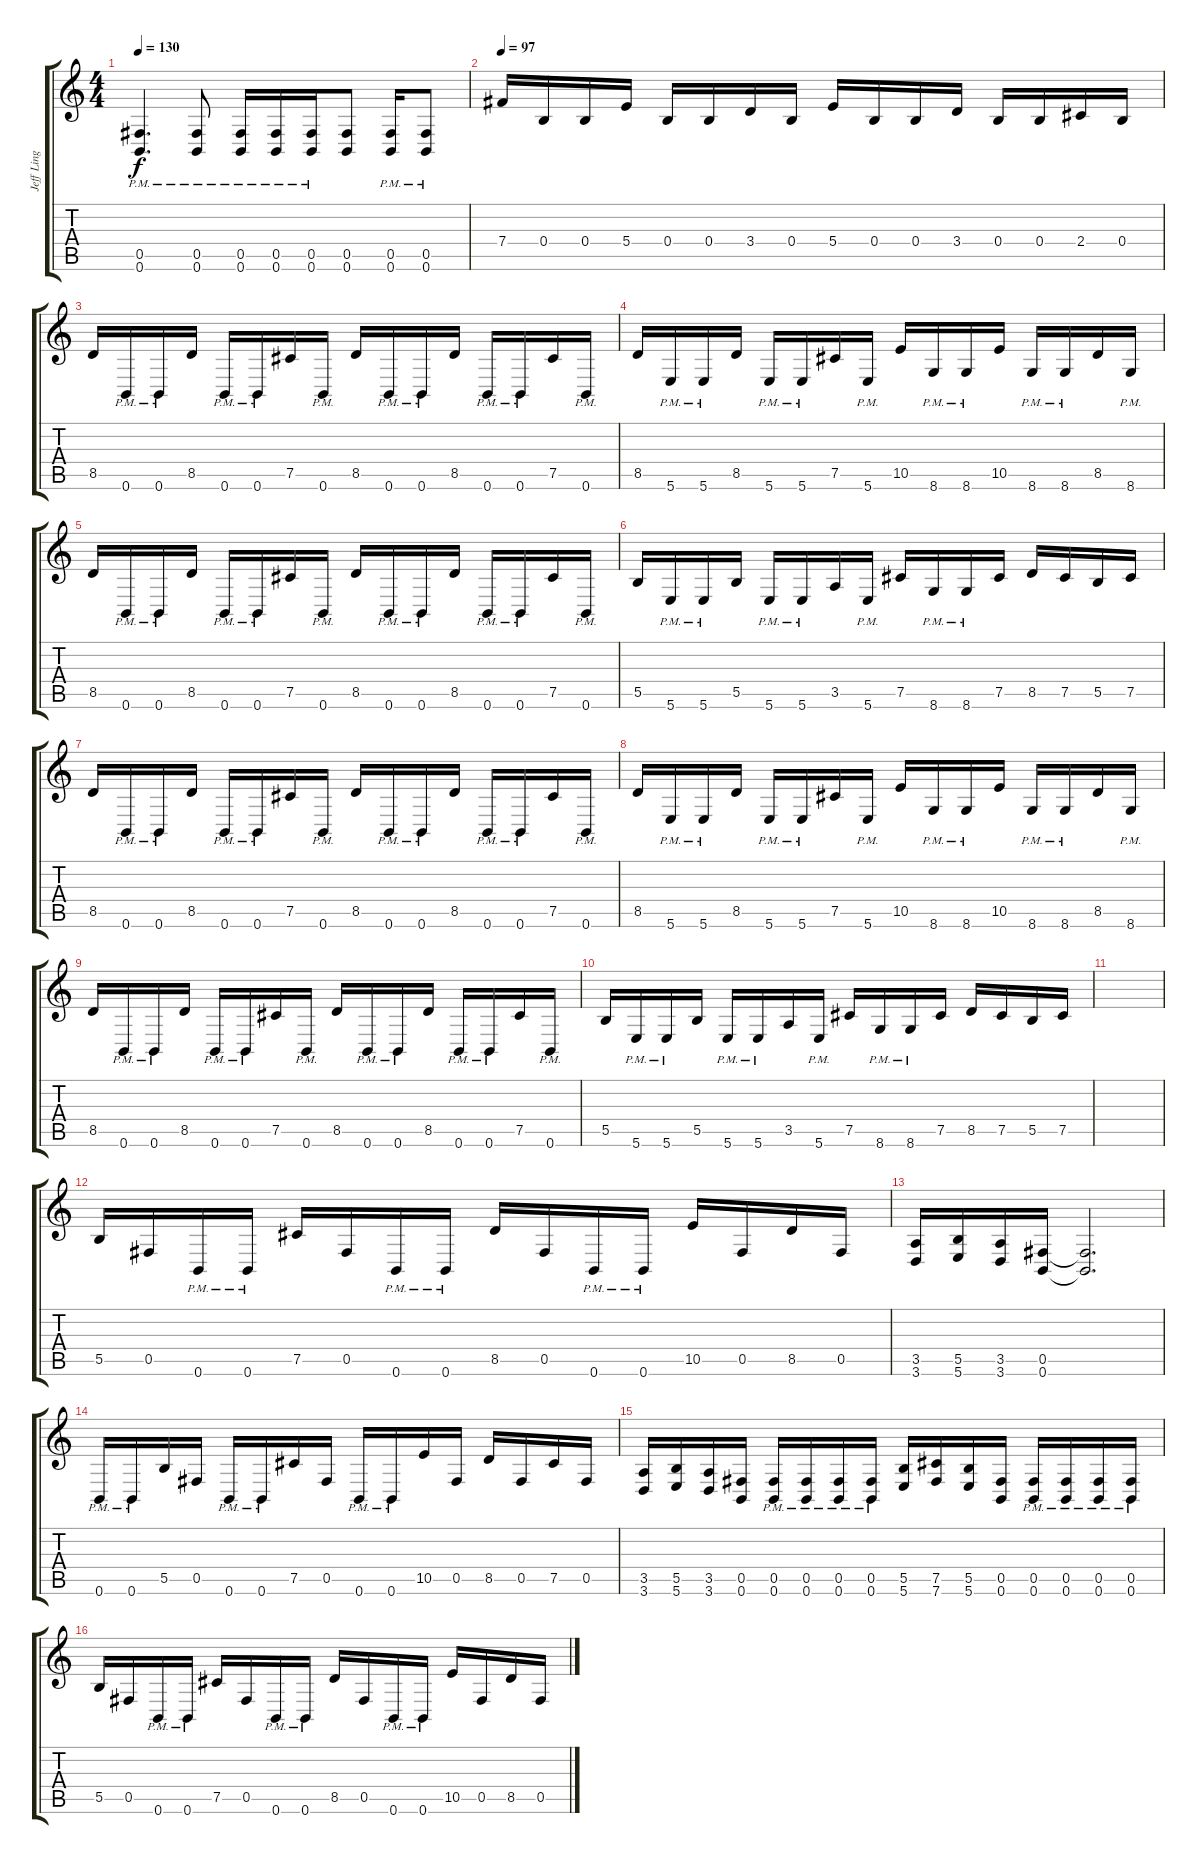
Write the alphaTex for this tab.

\track ("Jeff Ling" "Jeff Ling") {instrument distortionguitar}
\staff {score tabs}
\tuning (Db4 Ab3 E3 B2 Gb2 B1) {hide}
\ts (4 4)
\tempo 130
\clef g2
\ks c
(0.5{pm} 0.6{pm}).4{d dy f} (0.5{pm} 0.6{pm}).8 (0.5{pm} 0.6{pm}).16 (0.5{pm} 0.6{pm}).16 (0.5{pm} 0.6{pm}).16 (0.5 0.6).8 (0.5{pm} 0.6{pm}).16 (0.5{pm} 0.6{pm}).8 |
\tempo 97
7.4.16 0.4.16 0.4.16 5.4.16 0.4.16 0.4.16 3.4.16 0.4.16 5.4.16 0.4.16 0.4.16 3.4.16 0.4.16 0.4.16 2.4.16 0.4.16 |
8.5.16 0.6{pm}.16 0.6{pm}.16 8.5.16 0.6{pm}.16 0.6{pm}.16 7.5.16 0.6{pm}.16 8.5.16 0.6{pm}.16 0.6{pm}.16 8.5.16 0.6{pm}.16 0.6{pm}.16 7.5.16 0.6{pm}.16 |
8.5.16 5.6{pm}.16 5.6{pm}.16 8.5.16 5.6{pm}.16 5.6{pm}.16 7.5.16 5.6{pm}.16 10.5.16 8.6{pm}.16 8.6{pm}.16 10.5.16 8.6{pm}.16 8.6{pm}.16 8.5.16 8.6{pm}.16 |
8.5.16 0.6{pm}.16 0.6{pm}.16 8.5.16 0.6{pm}.16 0.6{pm}.16 7.5.16 0.6{pm}.16 8.5.16 0.6{pm}.16 0.6{pm}.16 8.5.16 0.6{pm}.16 0.6{pm}.16 7.5.16 0.6{pm}.16 |
5.5.16 5.6{pm}.16 5.6{pm}.16 5.5.16 5.6{pm}.16 5.6{pm}.16 3.5.16 5.6{pm}.16 7.5.16 8.6{pm}.16 8.6{pm}.16 7.5.16 8.5.16 7.5.16 5.5.16 7.5.16 |
8.5.16 0.6{pm}.16 0.6{pm}.16 8.5.16 0.6{pm}.16 0.6{pm}.16 7.5.16 0.6{pm}.16 8.5.16 0.6{pm}.16 0.6{pm}.16 8.5.16 0.6{pm}.16 0.6{pm}.16 7.5.16 0.6{pm}.16 |
8.5.16 5.6{pm}.16 5.6{pm}.16 8.5.16 5.6{pm}.16 5.6{pm}.16 7.5.16 5.6{pm}.16 10.5.16 8.6{pm}.16 8.6{pm}.16 10.5.16 8.6{pm}.16 8.6{pm}.16 8.5.16 8.6{pm}.16 |
8.5.16 0.6{pm}.16 0.6{pm}.16 8.5.16 0.6{pm}.16 0.6{pm}.16 7.5.16 0.6{pm}.16 8.5.16 0.6{pm}.16 0.6{pm}.16 8.5.16 0.6{pm}.16 0.6{pm}.16 7.5.16 0.6{pm}.16 |
5.5.16 5.6{pm}.16 5.6{pm}.16 5.5.16 5.6{pm}.16 5.6{pm}.16 3.5.16 5.6{pm}.16 7.5.16 8.6{pm}.16 8.6{pm}.16 7.5.16 8.5.16 7.5.16 5.5.16 7.5.16 |
|
5.5.16 0.5.16 0.6{pm}.16 0.6{pm}.16 7.5.16 0.5.16 0.6{pm}.16 0.6{pm}.16 8.5.16 0.5.16 0.6{pm}.16 0.6{pm}.16 10.5.16 0.5.16 8.5.16 0.5.16 |
(3.5 3.6).16 (5.5 5.6).16 (3.5 3.6).16 (0.5 0.6).16 (0.5{t} 0.6{t}).2{d} |
0.6{pm}.16 0.6{pm}.16 5.5.16 0.5.16 0.6{pm}.16 0.6{pm}.16 7.5.16 0.5.16 0.6{pm}.16 0.6{pm}.16 10.5.16 0.5.16 8.5.16 0.5.16 7.5.16 0.5.16 |
(3.5 3.6).16 (5.5 5.6).16 (3.5 3.6).16 (0.5 0.6).16 (0.5{pm} 0.6{pm}).16 (0.5{pm} 0.6{pm}).16 (0.5{pm} 0.6{pm}).16 (0.5{pm} 0.6{pm}).16 (5.5 5.6).16 (7.5 7.6).16 (5.5 5.6).16 (0.5 0.6).16 (0.5{pm} 0.6{pm}).16 (0.5{pm} 0.6{pm}).16 (0.5{pm} 0.6{pm}).16 (0.5{pm} 0.6{pm}).16 |
5.5.16 0.5.16 0.6{pm}.16 0.6{pm}.16 7.5.16 0.5.16 0.6{pm}.16 0.6{pm}.16 8.5.16 0.5.16 0.6{pm}.16 0.6{pm}.16 10.5.16 0.5.16 8.5.16 0.5.16
